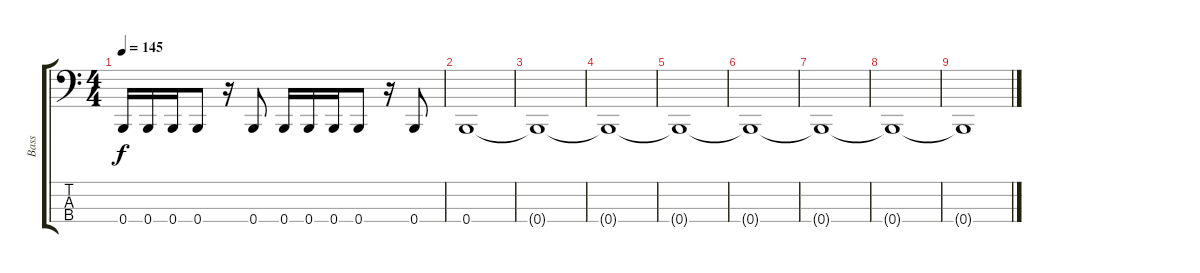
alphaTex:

\track ("Bass" "Bass") {instrument electricbasspick}
\staff {score tabs}
\tuning (E2 B1 Gb1 B0) {hide}
\ts (4 4)
\tempo 145
\clef f4
\ks c
0.4.16{dy f} 0.4.16 0.4.16 0.4.8 r.16 0.4.8 0.4.16 0.4.16 0.4.16 0.4.8 r.16 0.4.8 |
0.4.1{volume 8} |
0.4{t}.1 |
0.4{t}.1 |
0.4{t}.1 |
0.4{t}.1{volume 0} |
0.4{t}.1 |
0.4{t}.1 |
0.4{t}.1
